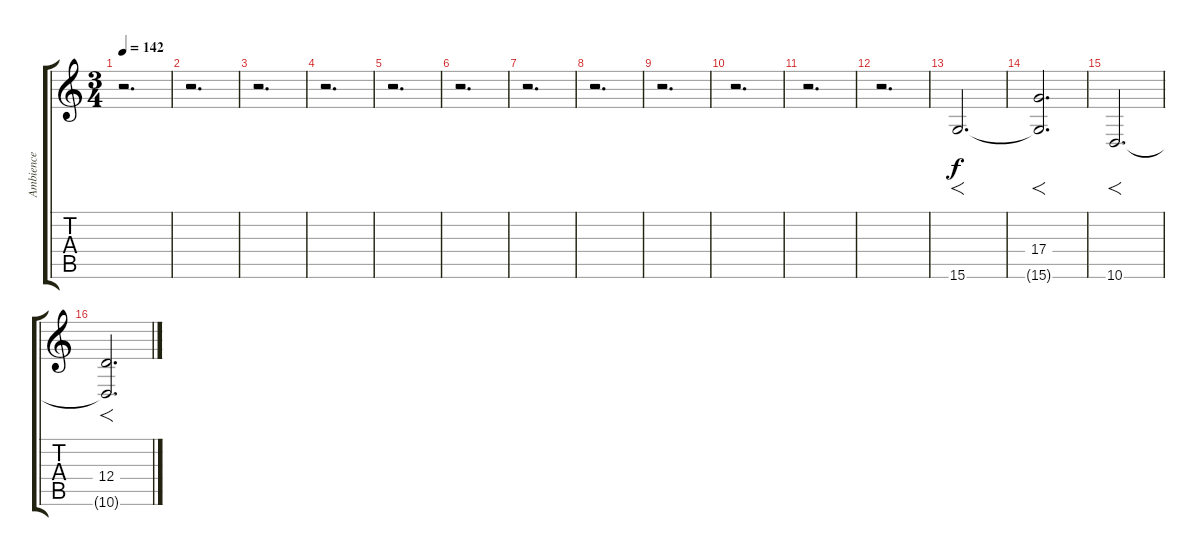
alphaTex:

\track ("Ambience" "Ambience") {instrument pad2warm}
\staff {score tabs}
\tuning (E4 B3 G3 D3 A2 E2) {hide}
\ts (3 4)
\tempo 142
\clef g2
\ks c
r.2{d dy mf} |
r.2{d} |
r.2{d} |
r.2{d} |
r.2{d} |
r.2{d} |
r.2{d} |
r.2{d} |
r.2{d} |
r.2{d} |
r.2{d} |
r.2{d} |
15.6.2{f d dy f} |
(17.4 15.6{t}).2{f d} |
10.6.2{f d} |
(12.4 10.6{t}).2{f d}
